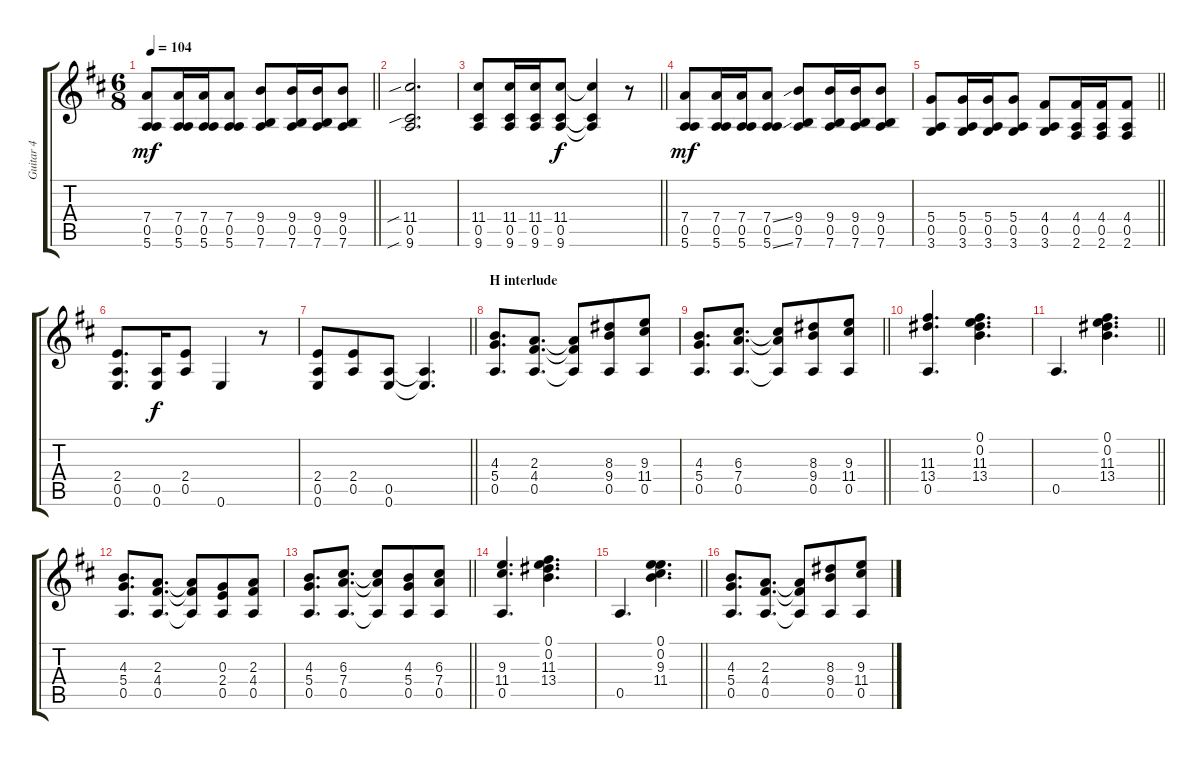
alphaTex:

\track ("Guitar 4" "Guitar 4") {instrument acousticguitarsteel}
\staff {score tabs}
\tuning (E4 B3 G3 D3 A2 E2) {hide}
\ts (6 8)
\tempo 104
\clef g2
\barLineRight lightlight
\ks d
(7.4 0.5 5.6).8{dy mf} (7.4 0.5 5.6).16 (7.4 0.5 5.6).16 (7.4 0.5 5.6).8 (9.4 0.5 7.6).8 (9.4 0.5 7.6).16 (9.4 0.5 7.6).16 (9.4 0.5 7.6).8 |
(11.4{sib} 0.5 9.6{sib}).2{d} |
\barLineRight lightlight
(11.4 0.5 9.6).8 (11.4 0.5 9.6).16 (11.4 0.5 9.6).16 (11.4 0.5 9.6).8{dy f} (11.4{t} 0.5{t} 9.6{t}).4 r.8 |
(7.4 0.5 5.6).8{dy mf} (7.4 0.5 5.6).16 (7.4 0.5 5.6).16 (7.4{ss} 0.5 5.6{ss}).8 (9.4 0.5 7.6).8 (9.4 0.5 7.6).16 (9.4 0.5 7.6).16 (9.4 0.5 7.6).8 |
\barLineRight lightlight
(5.4 0.5 3.6).8 (5.4 0.5 3.6).16 (5.4 0.5 3.6).16 (5.4 0.5 3.6).8 (4.4 0.5 3.6).8 (4.4 0.5 2.6).16 (4.4 0.5 2.6).16 (4.4 0.5 2.6).8 |
(2.4 0.5 0.6).8{d} (0.5 0.6).16{dy f} (2.4 0.5).8 0.6.4 r.8 |
\barLineRight lightlight
(2.4 0.5 0.6).8 (2.4 0.5).8 (0.5 0.6).8 (0.5{t} 0.6{t}).4{d} |
\section ("" "H interlude")
(4.3 5.4 0.5).8{d} (2.3 4.4 0.5).8{d} (2.3{t} 4.4{t} 0.5{t}).8 (8.3 9.4 0.5).8{beam merge} (9.3 11.4 0.5).8 |
\barLineRight lightlight
(4.3 5.4 0.5).8{d} (6.3 7.4 0.5).8{d} (6.3{t} 7.4{t} 0.5{t}).8 (8.3 9.4 0.5).8{beam merge} (9.3 11.4 0.5).8 |
(11.3 13.4 0.5).4{d} (0.1 0.2 11.3 13.4).4{d} |
\barLineRight lightlight
0.5.4{d} (0.1 0.2 11.3 13.4).4{d} |
(4.3 5.4 0.5).8{d} (2.3 4.4 0.5).8{d} (2.3{t} 4.4{t} 0.5{t}).8 (0.3 2.4 0.5).8{beam merge} (2.3 4.4 0.5).8 |
\barLineRight lightlight
(4.3 5.4 0.5).8{d} (6.3 7.4 0.5).8{d} (6.3{t} 7.4{t} 0.5{t}).8 (4.3 5.4 0.5).8{beam merge} (6.3 7.4 0.5).8 |
(9.3 11.4 0.5).4{d} (0.1 0.2 11.3 13.4).4{d} |
\barLineRight lightlight
0.5.4{d} (0.1 0.2 9.3 11.4).4{d} |
(4.3 5.4 0.5).8{d} (2.3 4.4 0.5).8{d} (2.3{t} 4.4{t} 0.5{t}).8 (8.3 9.4 0.5).8{beam merge} (9.3 11.4 0.5).8
